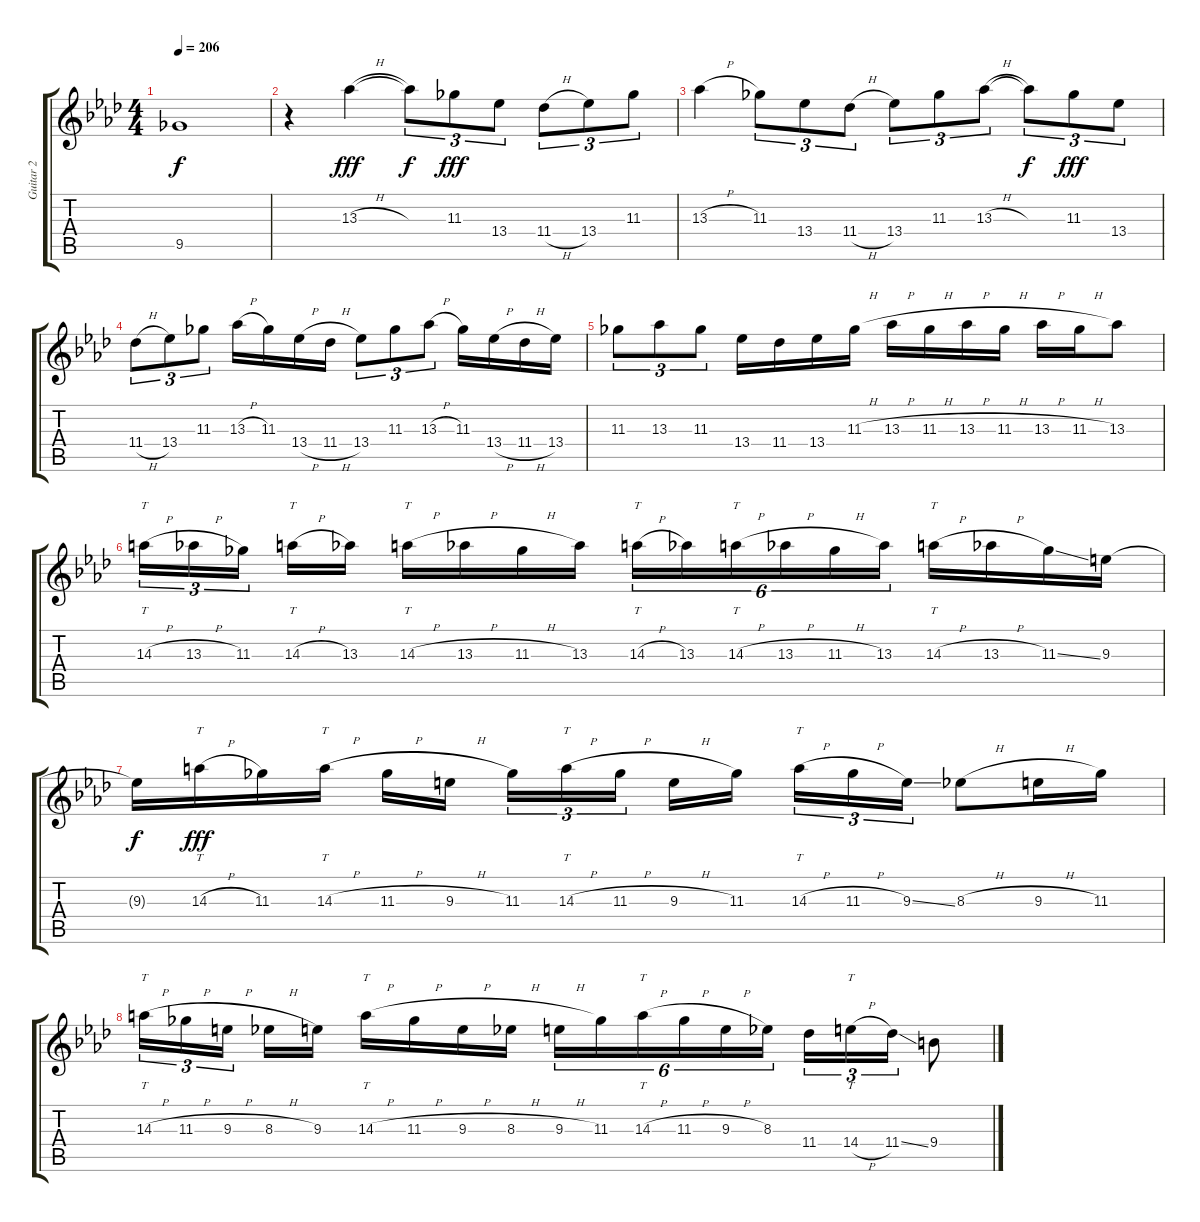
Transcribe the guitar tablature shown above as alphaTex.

\track ("Guitar 2" "Guitar 2") {instrument distortionguitar}
\staff {score tabs}
\tuning (E4 B3 G3 D3 A2 E2) {hide}
\ts (4 4)
\tempo 206
\clef g2
\ks ab
9.5{t}.1{dy f} |
r.4 13.3{h}.4{dy fff} 13.3{t}.8{tu (3 2) dy f} 11.3.8{tu (3 2) dy fff} 13.4.8{tu (3 2)} 11.4{h}.8{tu (3 2)} 13.4.8{tu (3 2)} 11.3.8{tu (3 2)} |
13.3{h}.4 11.3.8{tu (3 2)} 13.4.8{tu (3 2)} 11.4{h}.8{tu (3 2)} 13.4.8{tu (3 2)} 11.3.8{tu (3 2)} 13.3{h}.8{tu (3 2)} 13.3{t}.8{tu (3 2) dy f} 11.3.8{tu (3 2) dy fff} 13.4.8{tu (3 2)} |
11.4{h}.8{tu (3 2)} 13.4.8{tu (3 2)} 11.3.8{tu (3 2)} 13.3{h}.16 11.3.16 13.4{h}.16 11.4{h}.16 13.4.8{tu (3 2)} 11.3.8{tu (3 2)} 13.3{h}.8{tu (3 2)} 11.3.16 13.4{h}.16 11.4{h}.16 13.4.16 |
11.3.8{tu (3 2)} 13.3.8{tu (3 2)} 11.3.8{tu (3 2)} 13.4.16 11.4.16 13.4.16 11.3{h}.16 13.3{h}.16 11.3{h}.16 13.3{h}.16 11.3{h}.16 13.3{h}.16 11.3{h}.16 13.3.8 |
14.3{h}.16{tt tu (3 2)} 13.3{h}.16{tu (3 2)} 11.3.16{tu (3 2)} 14.3{h}.16{tt} 13.3.16 14.3{h}.16{tt} 13.3{h}.16 11.3{h}.16 13.3.16 14.3{h}.16{tt tu (6 4)} 13.3.16{tu (6 4)} 14.3{h}.16{tt tu (6 4)} 13.3{h}.16{tu (6 4)} 11.3{h}.16{tu (6 4)} 13.3.16{tu (6 4)} 14.3{h}.16{tt} 13.3{h}.16 11.3{ss}.16 9.3.16 |
9.3{t}.16{dy f} 14.3{h}.16{tt dy fff} 11.3.16 14.3{h}.16{tt} 11.3{h}.16 9.3{h}.16 11.3.16{tu (3 2)} 14.3{h}.16{tt tu (3 2)} 11.3{h}.16{tu (3 2)} 9.3{h}.16 11.3.16 14.3{h}.16{tt tu (3 2)} 11.3{h}.16{tu (3 2)} 9.3{ss}.16{tu (3 2)} 8.3{h}.8 9.3{h}.16 11.3.16 |
14.3{h}.16{tt tu (3 2)} 11.3{h}.16{tu (3 2)} 9.3{h}.16{tu (3 2)} 8.3{h}.16 9.3.16 14.3{h}.16{tt} 11.3{h}.16 9.3{h}.16 8.3{h}.16 9.3{h}.16{tu (6 4)} 11.3.16{tu (6 4)} 14.3{h}.16{tt tu (6 4)} 11.3{h}.16{tu (6 4)} 9.3{h}.16{tu (6 4)} 8.3.16{tu (6 4)} 11.4.16{tu (3 2)} 14.4{h}.16{tt tu (3 2)} 11.4{ss}.16{tu (3 2)} 9.4{h}.8
